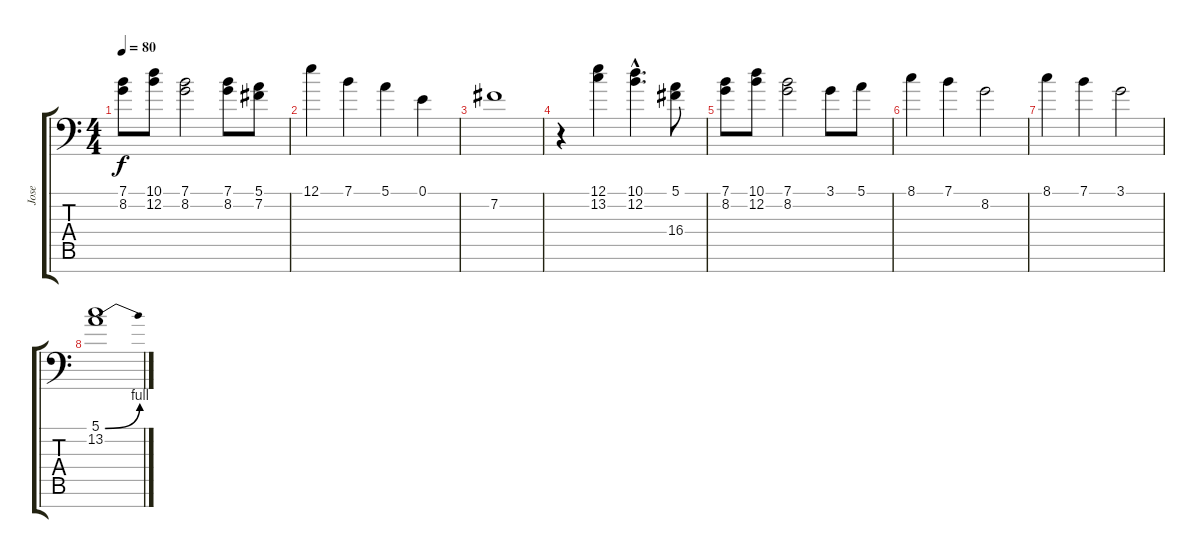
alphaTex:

\track ("Jose" "Jose") {instrument pad1newage}
\staff {score tabs}
\tuning (E4 B3 G3 D3 A2 E2 C-1) {hide}
\ts (4 4)
\tempo 80
\clef f4
\ks c
(7.1 8.2).8{dy f} (10.1 12.2).8 (7.1 8.2).2 (7.1 8.2).8 (5.1 7.2).8 |
12.1.4 7.1.4 5.1.4 0.1.4 |
7.2.1 |
r.4 (12.1 13.2).4 (10.1{hac} 12.2{hac}).4{d} (5.1 16.4).8 |
(7.1 8.2).8 (10.1 12.2).8 (7.1 8.2).2 3.1.8 5.1.8 |
8.1.4 7.1.4 8.2.2 |
8.1.4 7.1.4 3.1.2 |
(5.1{be (bend 0 0 60 4)} 13.2).1
